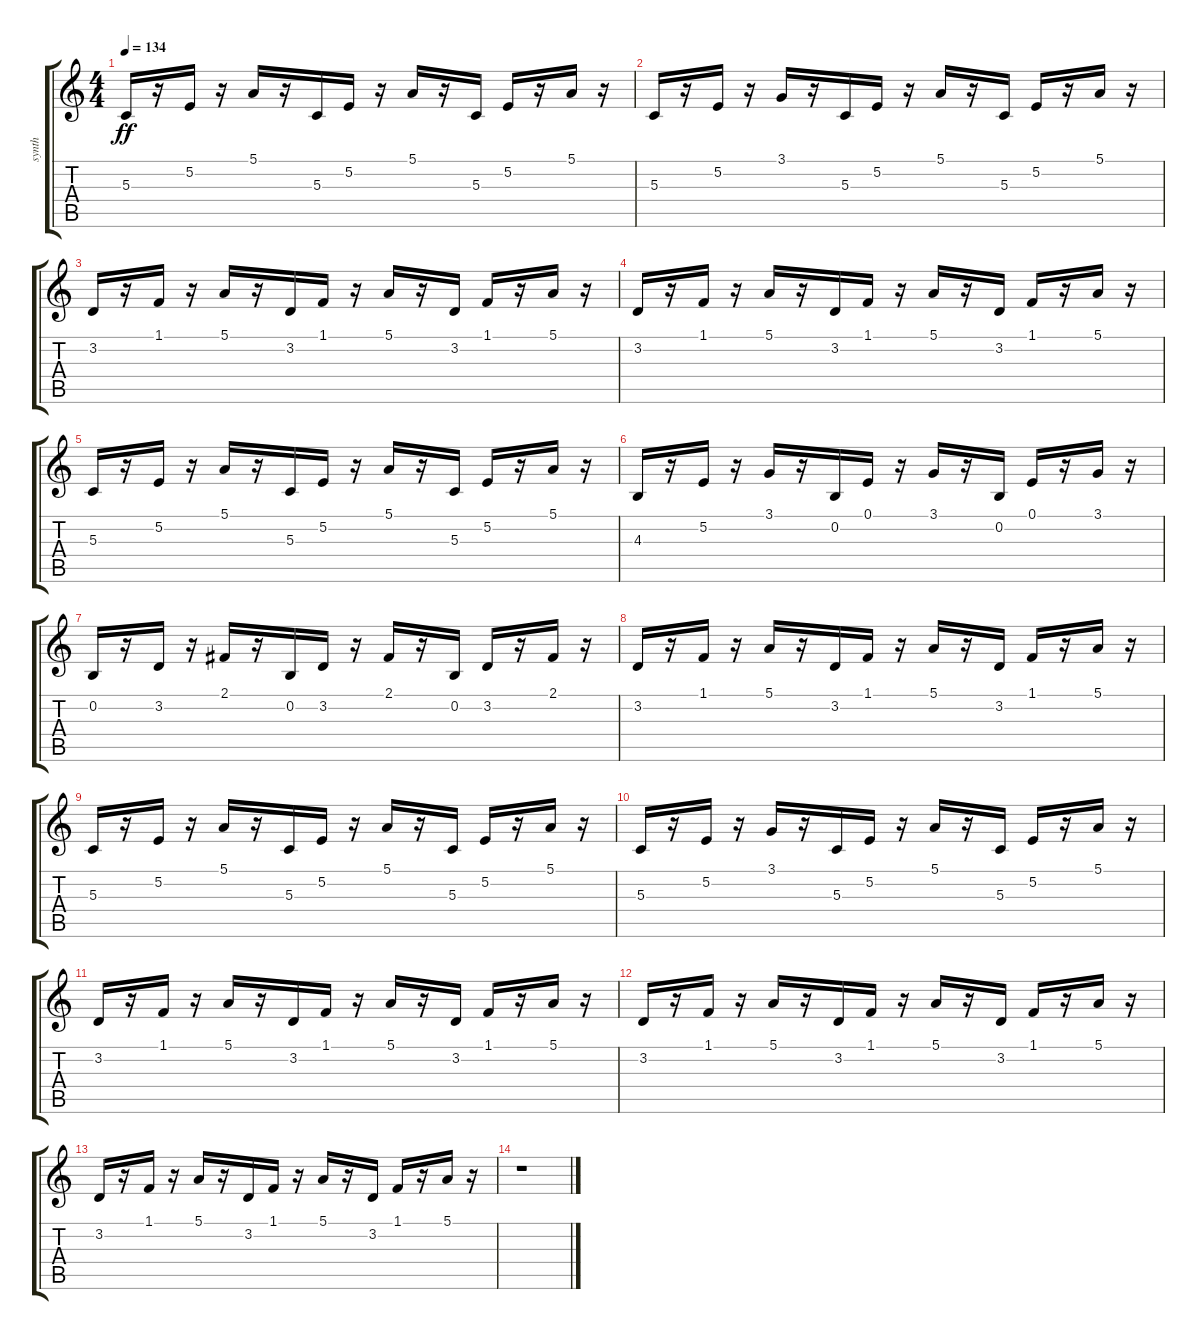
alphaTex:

\track ("synth" "synth") {instrument lead2sawtooth}
\staff {score tabs}
\tuning (E4 B3 G3 D3 A2 E2) {hide}
\ts (4 4)
\tempo 134
\clef g2
\ks c
5.3.16{dy ff} r.16 5.2.16 r.16 5.1.16 r.16 5.3.16 5.2.16 r.16 5.1.16 r.16 5.3.16 5.2.16 r.16 5.1.16 r.16 |
5.3.16 r.16 5.2.16 r.16 3.1.16 r.16 5.3.16 5.2.16 r.16 5.1.16 r.16 5.3.16 5.2.16 r.16 5.1.16 r.16 |
3.2.16 r.16 1.1.16 r.16 5.1.16 r.16 3.2.16 1.1.16 r.16 5.1.16 r.16 3.2.16 1.1.16 r.16 5.1.16 r.16 |
3.2.16 r.16 1.1.16 r.16 5.1.16 r.16 3.2.16 1.1.16 r.16 5.1.16 r.16 3.2.16 1.1.16 r.16 5.1.16 r.16 |
5.3.16 r.16 5.2.16 r.16 5.1.16 r.16 5.3.16 5.2.16 r.16 5.1.16 r.16 5.3.16 5.2.16 r.16 5.1.16 r.16 |
4.3.16 r.16 5.2.16 r.16 3.1.16 r.16 0.2.16 0.1.16 r.16 3.1.16 r.16 0.2.16 0.1.16 r.16 3.1.16 r.16 |
0.2.16 r.16 3.2.16 r.16 2.1.16 r.16 0.2.16 3.2.16 r.16 2.1.16 r.16 0.2.16 3.2.16 r.16 2.1.16 r.16 |
3.2.16 r.16 1.1.16 r.16 5.1.16 r.16 3.2.16 1.1.16 r.16 5.1.16 r.16 3.2.16 1.1.16 r.16 5.1.16 r.16 |
5.3.16 r.16 5.2.16 r.16 5.1.16 r.16 5.3.16 5.2.16 r.16 5.1.16 r.16 5.3.16 5.2.16 r.16 5.1.16 r.16 |
5.3.16 r.16 5.2.16 r.16 3.1.16 r.16 5.3.16 5.2.16 r.16 5.1.16 r.16 5.3.16 5.2.16 r.16 5.1.16 r.16 |
3.2.16 r.16 1.1.16 r.16 5.1.16 r.16 3.2.16 1.1.16 r.16 5.1.16 r.16 3.2.16 1.1.16 r.16 5.1.16 r.16 |
3.2.16 r.16 1.1.16 r.16 5.1.16 r.16 3.2.16 1.1.16 r.16 5.1.16 r.16 3.2.16 1.1.16 r.16 5.1.16 r.16 |
3.2.16 r.16 1.1.16 r.16 5.1.16 r.16 3.2.16 1.1.16 r.16 5.1.16 r.16 3.2.16 1.1.16 r.16 5.1.16 r.16 |
r.1
